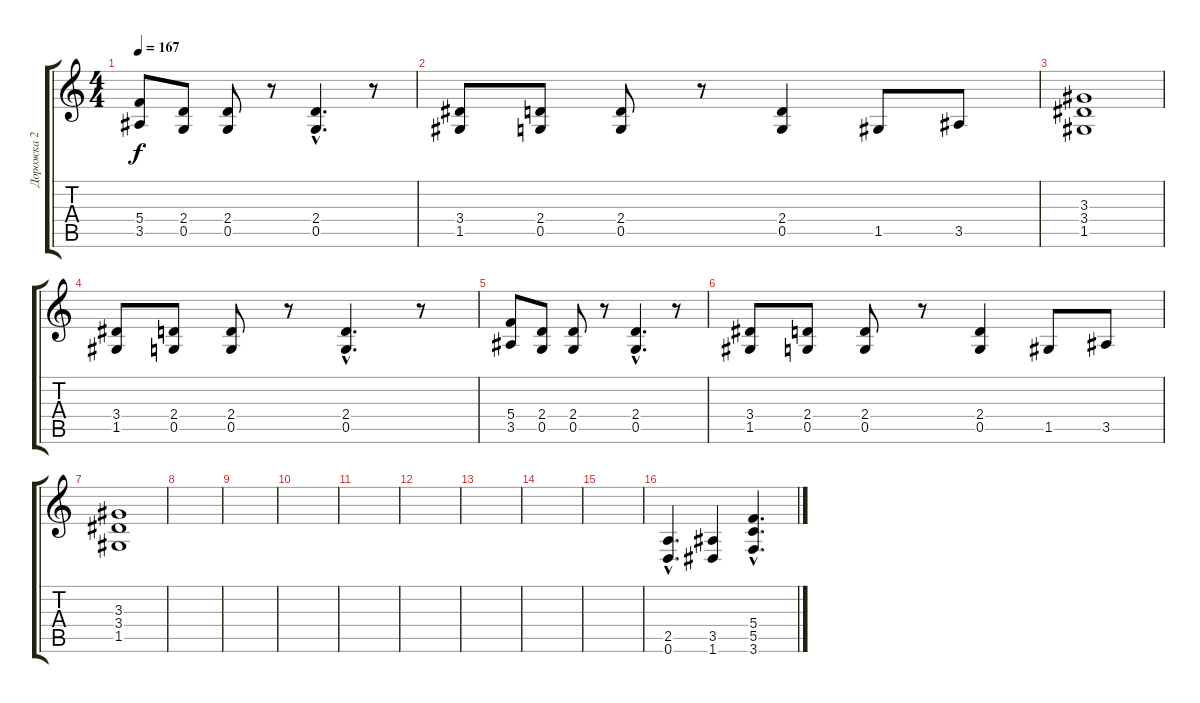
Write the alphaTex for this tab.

\track ("Дорожка 2" "Дорожка 2") {instrument distortionguitar}
\staff {score tabs}
\tuning (D4 A3 F3 C3 G2 D2) {hide}
\ts (4 4)
\tempo 167
\clef g2
\ks c
(5.4 3.5).8{dy f} (2.4 0.5).8 (2.4 0.5).8 r.8 (2.4{hac} 0.5{hac}).4{d} r.8 |
(3.4 1.5).8 (2.4 0.5).8 (2.4 0.5).8 r.8 (2.4 0.5).4 1.5.8 3.5.8 |
(3.3 3.4 1.5).1 |
(3.4 1.5).8 (2.4 0.5).8 (2.4 0.5).8 r.8 (2.4{hac} 0.5{hac}).4{d} r.8 |
(5.4 3.5).8 (2.4 0.5).8 (2.4 0.5).8 r.8 (2.4{hac} 0.5{hac}).4{d} r.8 |
(3.4 1.5).8 (2.4 0.5).8 (2.4 0.5).8 r.8 (2.4 0.5).4 1.5.8 3.5.8 |
(3.3 3.4 1.5).1 |
|
|
|
|
|
|
|
|
(2.5{hac} 0.6{hac}).4{d} (3.5 1.6).4 (5.4{hac} 5.5{hac} 3.6{hac}).4{d}
